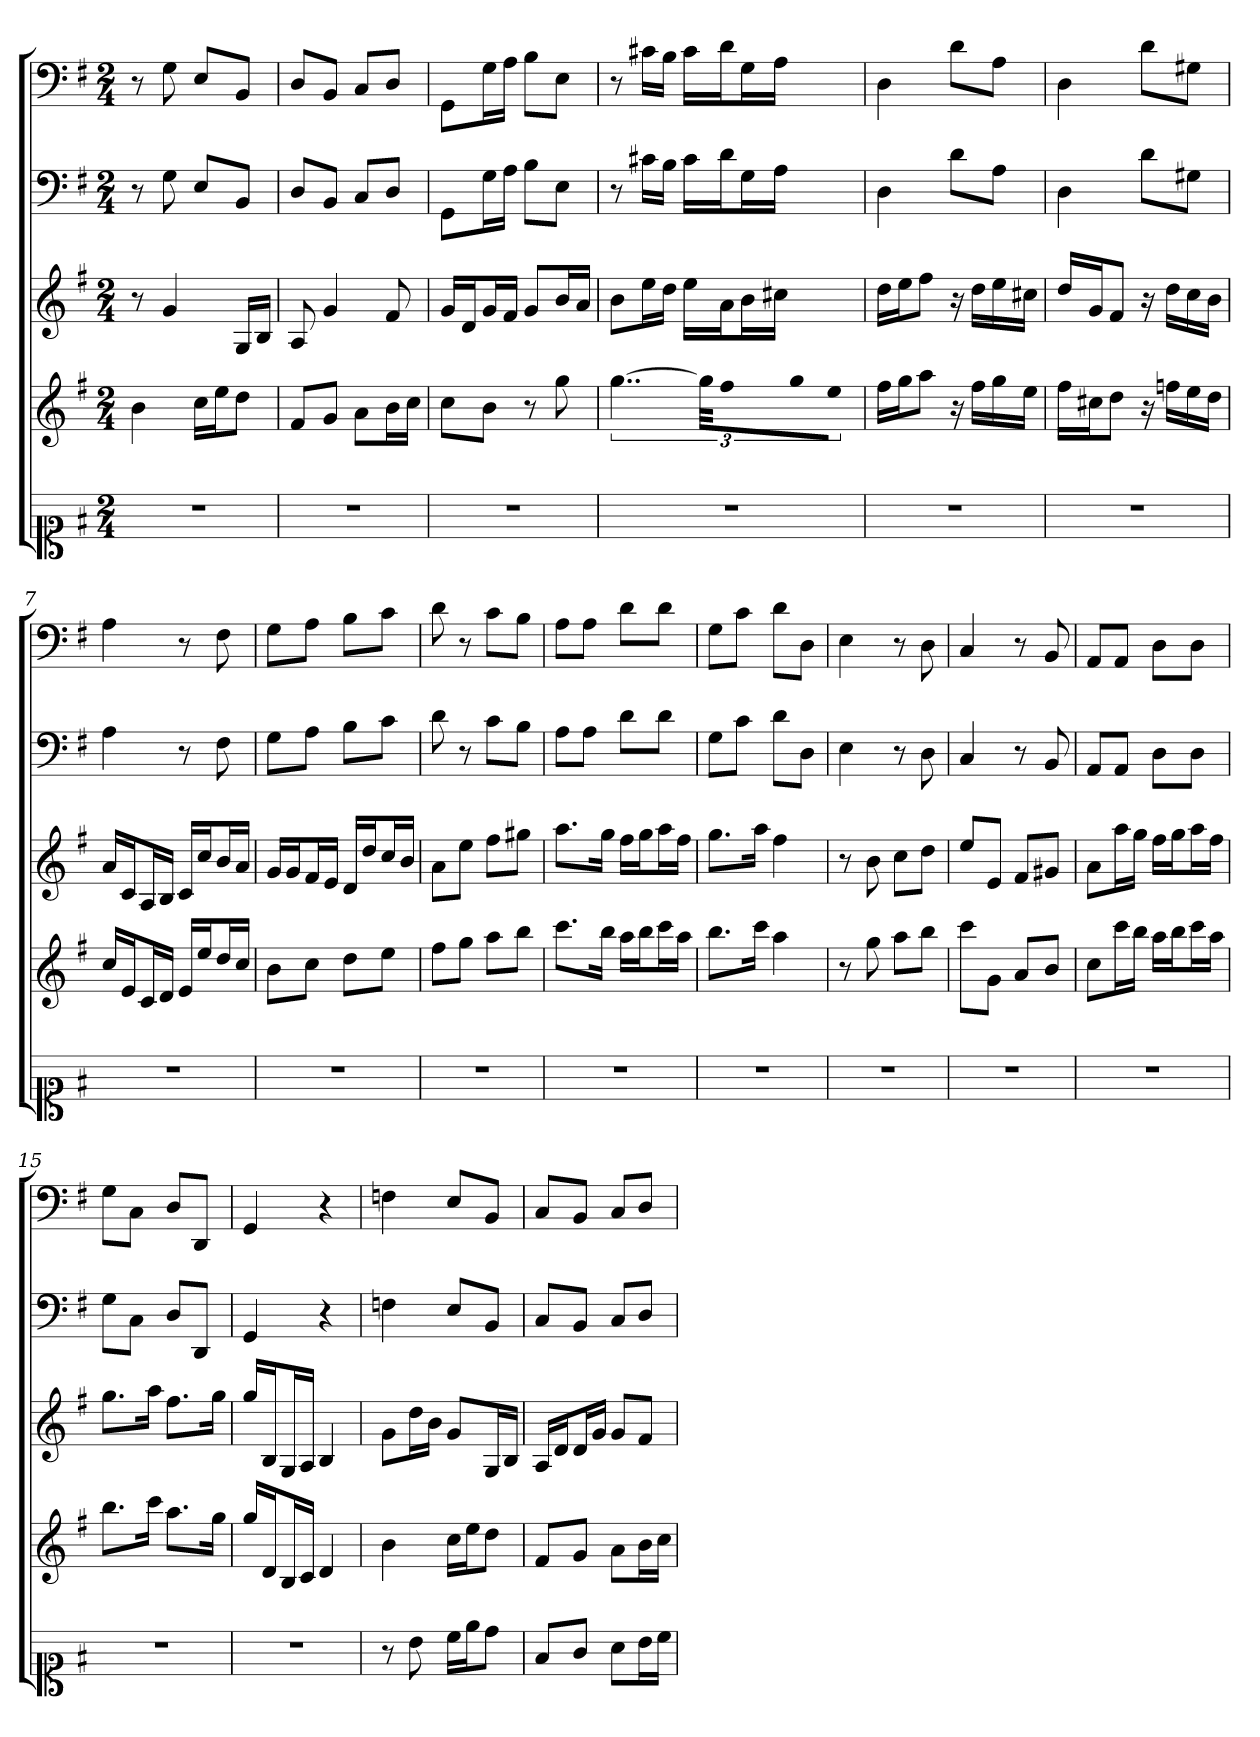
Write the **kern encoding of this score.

**kern	**kern	**kern	**kern	**kern
*part5	*part4	*part3	*part2	*part1
*staff5	*staff4	*staff3	*staff2	*staff1
*clefC1	*	*	*	*
*k[f#]	*k[f#]	*k[f#]	*k[f#]	*k[f#]
*G:	*G:	*G:	*G:	*G:
*M2/4	*M2/4	*M2/4	*M2/4	*M2/4
=1	=1	=1	=1	=1
2r	4b	8r	8r	8r
.	.	4g	8G	8G
.	16ccLL	.	8EL	8EL
.	16eeJ	.	.	.
.	8ddJ	16GLL	8BBJ	8BBJ
.	.	16BJJ	.	.
=2	=2	=2	=2	=2
2r	8f#L	8A	8DL	8DL
.	8gJ	4g	8BBJ	8BBJ
.	8aL	.	8CL	8CL
.	16bL	8f#	8DJ	8DJ
.	16ccJJ	.	.	.
=3	=3	=3	=3	=3
2r	8ccL	16gLL	8GGL	8GGL
.	.	16dJ	.	.
.	8bJ	16gL	16GL	16GL
.	.	16f#JJ	16AJJ	16AJJ
.	8r	8gL	8BL	8BL
.	8gg	16bL	8EJ	8EJ
.	.	16aJJ	.	.
=4	=4	=4	=4	=4
2r	[6..gg	8bL	8r	8r
.	.	16eeL	16c#XLL	16c#XLL
.	.	16ddJJ	16BJJ	16BJJ
.	.	16eeLL	16c#LL	16c#LL
.	48ggKLL]	.	.	.
.	16ff#J	16aJ	16dJ	16dJ
.	16ggL	16bL	16GL	16GL
.	16eeJJ	16cc#XJJ	16AJJ	16AJJ
=5	=5	=5	=5	=5
2r	16ff#LL	16ddLL	4D	4D
.	16ggJ	16eeJ	.	.
.	8aaJ	8ff#J	.	.
.	16r	16r	8dL	8dL
.	16ff#LL	16ddLL	.	.
.	16gg	16ee	8AJ	8AJ
.	16eeJJ	16cc#XJJ	.	.
=6	=6	=6	=6	=6
2r	16ff#LL	16ddLL	4D	4D
.	16cc#XJ	16gJ	.	.
.	8ddJ	8f#J	.	.
.	16r	16r	8dL	8dL
.	16ffnLL	16ddLL	.	.
.	16ee	16cc	8G#XJ	8G#XJ
.	16ddJJ	16bJJ	.	.
=7	=7	=7	=7	=7
2r	16ccLL	16aLL	4A	4A
.	16eJ	16cJ	.	.
.	16cL	16AL	.	.
.	16dJJ	16BJJ	.	.
.	16eLL	16cLL	8r	8r
.	16eeJ	16ccJ	.	.
.	16ddL	16bL	8F#	8F#
.	16ccJJ	16aJJ	.	.
=8	=8	=8	=8	=8
2r	8bL	16gLL	8GL	8GL
.	.	16gJ	.	.
.	8ccJ	16f#L	8AJ	8AJ
.	.	16eJJ	.	.
.	8ddL	16dLL	8BL	8BL
.	.	16ddJ	.	.
.	8eeJ	16ccL	8cJ	8cJ
.	.	16bJJ	.	.
=9	=9	=9	=9	=9
2r	8ff#L	8aL	8d	8d
.	8ggJ	8eeJ	8r	8r
.	8aaL	8ff#L	8cL	8cL
.	8bbJ	8gg#XJ	8BJ	8BJ
=10	=10	=10	=10	=10
2r	8.cccL	8.aaL	8AL	8AL
.	.	.	8AJ	8AJ
.	16bbJk	16ggJk	.	.
.	16aaLL	16ff#LL	8dL	8dL
.	16bbJ	16ggJ	.	.
.	16cccL	16aaL	8dJ	8dJ
.	16aaJJ	16ff#JJ	.	.
=11	=11	=11	=11	=11
2r	8.bbL	8.ggL	8GL	8GL
.	.	.	8cJ	8cJ
.	16cccJk	16aaJk	.	.
.	4aa	4ff#	8dL	8dL
.	.	.	8DJ	8DJ
=12	=12	=12	=12	=12
2r	8r	8r	4E	4E
.	8gg	8b	.	.
.	8aaL	8ccL	8r	8r
.	8bbJ	8ddJ	8D	8D
=13	=13	=13	=13	=13
2r	8cccL	8eeL	4C	4C
.	8gJ	8eJ	.	.
.	8aL	8f#L	8r	8r
.	8bJ	8g#XJ	8BB	8BB
=14	=14	=14	=14	=14
2r	8ccL	8aL	8AAL	8AAL
.	16cccL	16aaL	8AAJ	8AAJ
.	16bbJJ	16ggJJ	.	.
.	16aaLL	16ff#LL	8DL	8DL
.	16bbJ	16ggJ	.	.
.	16cccL	16aaL	8DJ	8DJ
.	16aaJJ	16ff#JJ	.	.
=15	=15	=15	=15	=15
2r	8.bbL	8.ggL	8GL	8GL
.	.	.	8CJ	8CJ
.	16cccJk	16aaJk	.	.
.	8.aaL	8.ff#L	8DL	8DL
.	.	.	8DDJ	8DDJ
.	16ggJk	16ggJk	.	.
=16	=16	=16	=16	=16
2r	16ggLL	16ggLL	4GG	4GG
.	16dJ	16BJ	.	.
.	16BL	16GL	.	.
.	16cJJ	16AJJ	.	.
.	4d	4B	4r	4r
=17	=17	=17	=17	=17
8r	4b	8gL	4Fn	4Fn
8b	.	16ddL	.	.
.	.	16bJJ	.	.
16cc\LL	16ccLL	8gL	8EL	8EL
16ee\J	16eeJ	.	.	.
8dd\J	8ddJ	16GL	8BBJ	8BBJ
.	.	16BJJ	.	.
=18	=18	=18	=18	=18
8f#/L	8f#L	16ALL	8CL	8CL
.	.	16dJ	.	.
8g/J	8gJ	16dL	8BBJ	8BBJ
.	.	16gJJ	.	.
8a\L	8aL	8gL	8CL	8CL
16b\L	16bL	8f#J	8DJ	8DJ
16cc\JJ	16ccJJ	.	.	.
=	=	=	=	=
*-	*-	*-	*-	*-
